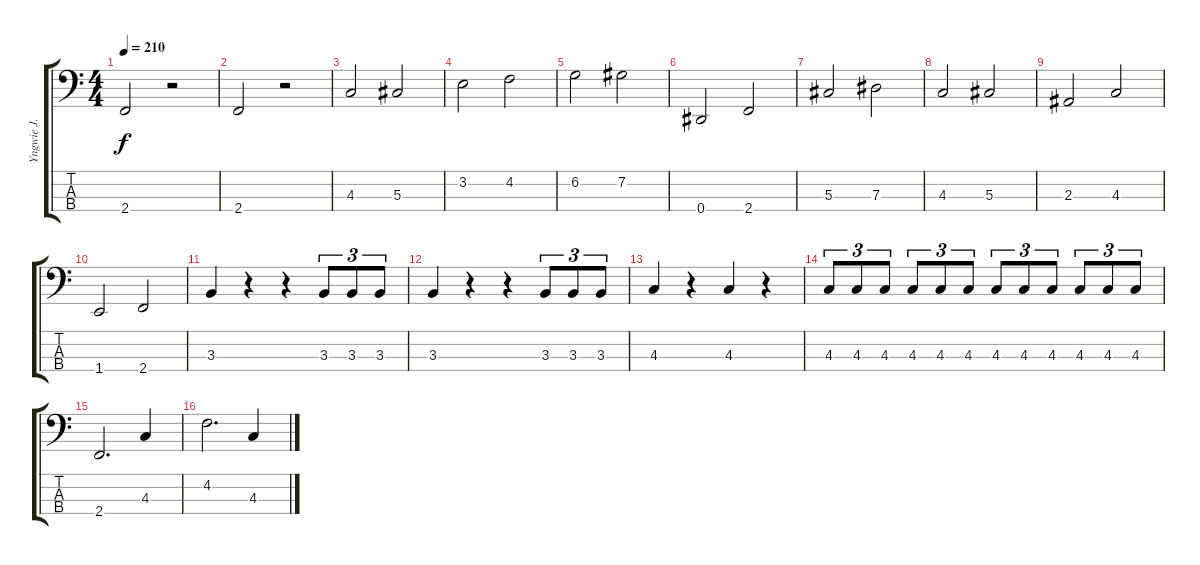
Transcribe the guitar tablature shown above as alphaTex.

\track ("Yngwie J. Malmsteen " "Yngwie J. ") {instrument electricbasspick}
\staff {score tabs}
\tuning (Gb2 Db2 Ab1 Eb1) {hide}
\ts (4 4)
\tempo 210
\clef f4
\ks c
2.4.2{dy f} r.2 |
2.4.2 r.2 |
4.3.2 5.3.2 |
3.2.2 4.2.2 |
6.2.2 7.2.2 |
0.4.2 2.4.2 |
5.3.2 7.3.2 |
4.3.2 5.3.2 |
2.3.2 4.3.2 |
1.4.2 2.4.2 |
3.3.4 r.4 r.4 3.3.8{tu (3 2)} 3.3.8{tu (3 2)} 3.3.8{tu (3 2)} |
3.3.4 r.4 r.4 3.3.8{tu (3 2)} 3.3.8{tu (3 2)} 3.3.8{tu (3 2)} |
4.3.4 r.4 4.3.4 r.4 |
4.3.8{tu (3 2)} 4.3.8{tu (3 2)} 4.3.8{tu (3 2)} 4.3.8{tu (3 2)} 4.3.8{tu (3 2)} 4.3.8{tu (3 2)} 4.3.8{tu (3 2)} 4.3.8{tu (3 2)} 4.3.8{tu (3 2)} 4.3.8{tu (3 2)} 4.3.8{tu (3 2)} 4.3.8{tu (3 2)} |
2.4.2{d} 4.3.4 |
4.2.2{d} 4.3.4
